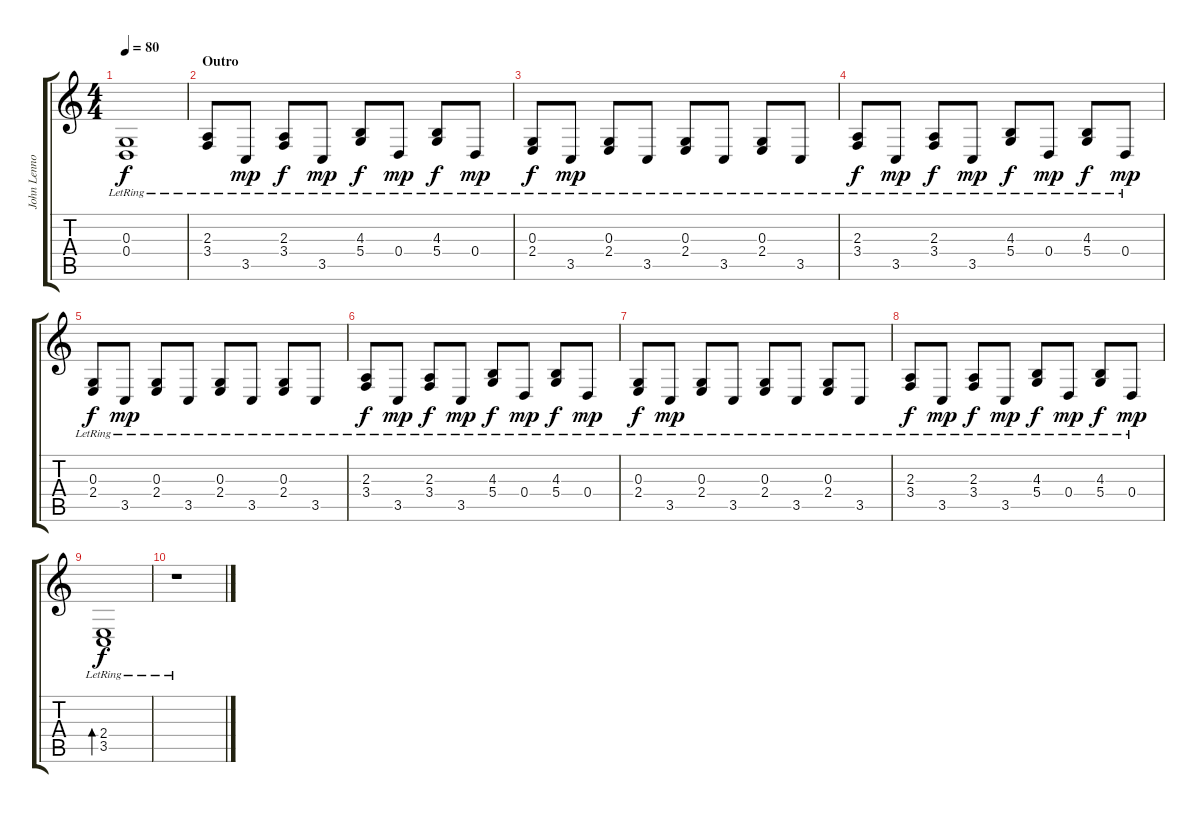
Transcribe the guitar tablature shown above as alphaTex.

\track ("John Lennon (Piano)" "John Lenno") {instrument steeldrums}
\staff {score tabs}
\tuning (E4 B3 G3 D3 A2 E2) {hide}
\ts (4 4)
\tempo 80
\clef g2
\ks c
(0.3 0.4{lr}).1{dy f} |
\section ("" "Outro")
(2.3{lr} 3.4{lr}).8 3.5{lr}.8{dy mp} (2.3{lr} 3.4{lr}).8{dy f} 3.5{lr}.8{dy mp} (4.3{lr} 5.4{lr}).8{dy f} 0.4{lr}.8{dy mp} (4.3{lr} 5.4{lr}).8{dy f} 0.4{lr}.8{dy mp} |
(0.3{lr} 2.4{lr}).8{dy f} 3.5{lr}.8{dy mp} (0.3{lr} 2.4{lr}).8 3.5{lr}.8 (0.3{lr} 2.4{lr}).8 3.5{lr}.8 (0.3{lr} 2.4{lr}).8 3.5{lr}.8 |
(2.3{lr} 3.4{lr}).8{dy f} 3.5{lr}.8{dy mp} (2.3{lr} 3.4{lr}).8{dy f} 3.5{lr}.8{dy mp} (4.3{lr} 5.4{lr}).8{dy f} 0.4{lr}.8{dy mp} (4.3{lr} 5.4{lr}).8{dy f} 0.4{lr}.8{dy mp} |
(0.3{lr} 2.4{lr}).8{dy f} 3.5{lr}.8{dy mp} (0.3{lr} 2.4{lr}).8 3.5{lr}.8 (0.3{lr} 2.4{lr}).8 3.5{lr}.8 (0.3{lr} 2.4{lr}).8 3.5{lr}.8 |
(2.3{lr} 3.4{lr}).8{dy f} 3.5{lr}.8{dy mp} (2.3{lr} 3.4{lr}).8{dy f} 3.5{lr}.8{dy mp} (4.3{lr} 5.4{lr}).8{dy f} 0.4{lr}.8{dy mp} (4.3{lr} 5.4{lr}).8{dy f} 0.4{lr}.8{dy mp} |
(0.3{lr} 2.4{lr}).8{dy f} 3.5{lr}.8{dy mp} (0.3{lr} 2.4{lr}).8 3.5{lr}.8 (0.3{lr} 2.4{lr}).8 3.5{lr}.8 (0.3{lr} 2.4{lr}).8 3.5{lr}.8 |
(2.3{lr} 3.4{lr}).8{dy f} 3.5{lr}.8{dy mp} (2.3{lr} 3.4{lr}).8{dy f} 3.5{lr}.8{dy mp} (4.3{lr} 5.4{lr}).8{dy f} 0.4{lr}.8{dy mp} (4.3{lr} 5.4{lr}).8{dy f} 0.4{lr}.8{dy mp} |
(2.4{lr} 3.5).1{bd 240 dy f} |
r.1
